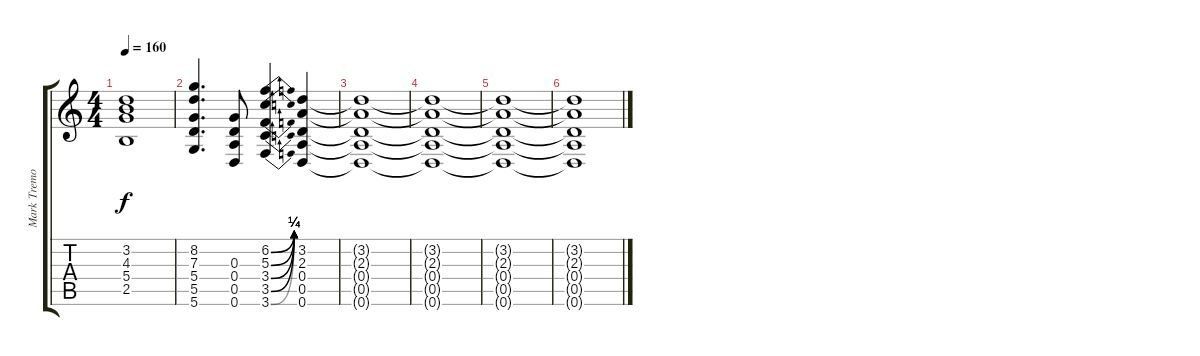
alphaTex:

\track ("Mark Tremonti [Overdubbed/FX]" "Mark Tremo") {instrument distortionguitar}
\staff {score tabs}
\tuning (E4 B3 G3 D3 A2 D2) {hide}
\ts (4 4)
\tempo 160
\clef g2
\ks c
(3.2{t} 4.3{t} 5.4{t} 2.5{t}).1{dy f} |
(8.2 7.3 5.4 5.5 5.6).4{d} (0.3 0.4 0.5 0.6).8 (6.2{be (bend 0 0 60 1)} 5.3{be (bend 0 0 60 1)} 3.4{be (bend 0 0 60 1)} 3.5{be (bend 0 0 60 1)} 3.6{be (bend 0 0 60 1)}).4 (3.2 2.3 0.4 0.5 0.6).4 |
(3.2{t} 2.3{t} 0.4{t} 0.5{t} 0.6{t}).1 |
(3.2{t} 2.3{t} 0.4{t} 0.5{t} 0.6{t}).1 |
(3.2{t} 2.3{t} 0.4{t} 0.5{t} 0.6{t}).1 |
(3.2{t} 2.3{t} 0.4{t} 0.5{t} 0.6{t}).1
